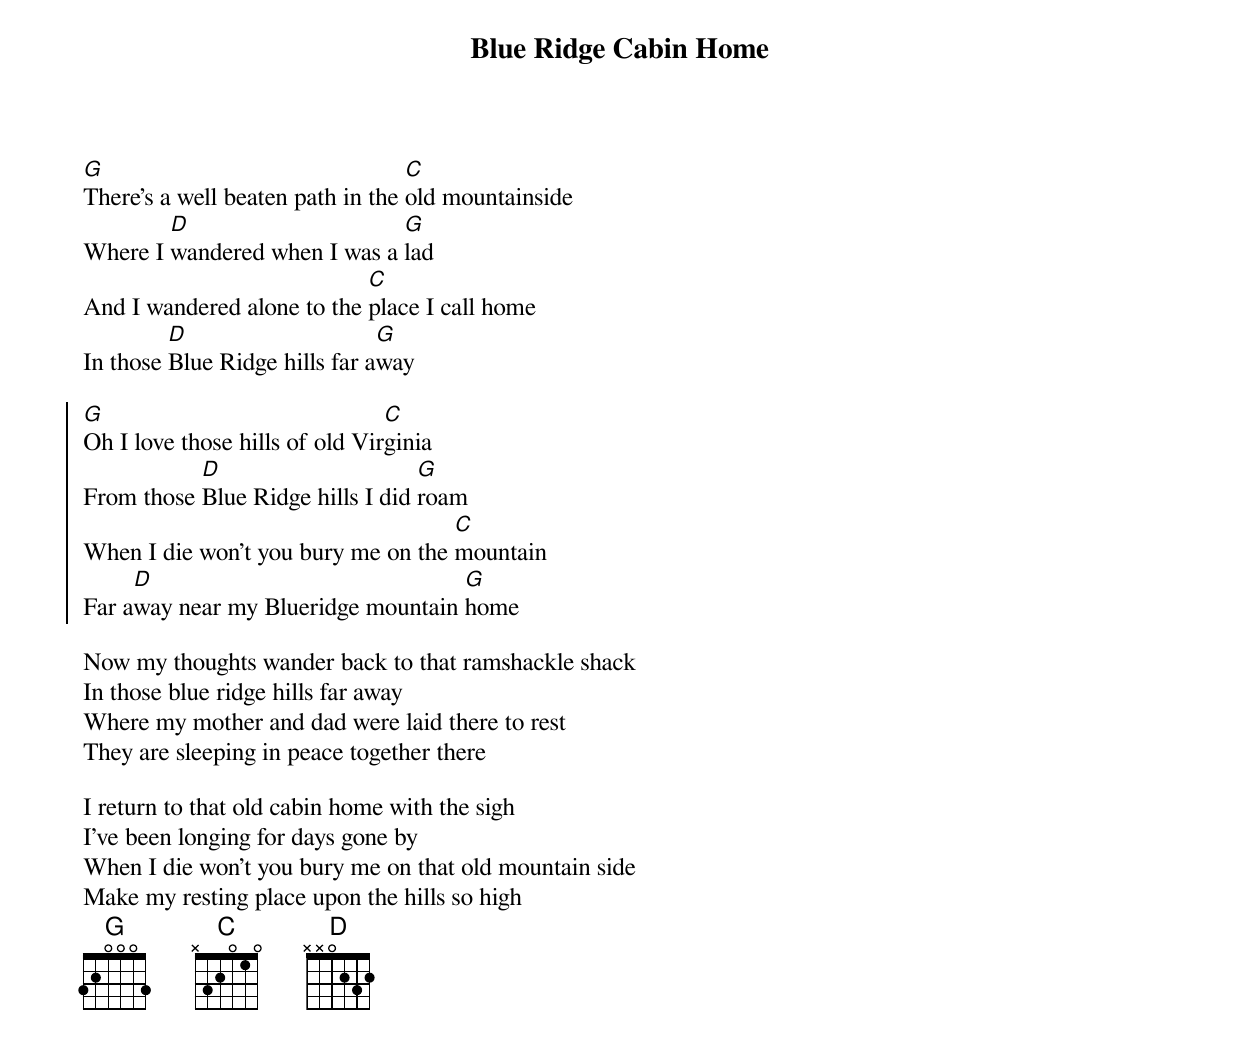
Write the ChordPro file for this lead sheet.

{title: Blue Ridge Cabin Home}

[G]There's a well beaten path in the [C]old mountainside
Where I [D]wandered when I was a [G]lad
And I wandered alone to the [C]place I call home
In those [D]Blue Ridge hills far a[G]way

{start_of_chorus}
[G]Oh I love those hills of old Vir[C]ginia
From those [D]Blue Ridge hills I did [G]roam
When I die won't you bury me on the [C]mountain
Far a[D]way near my Blueridge mountain [G]home
{end_of_chorus}

Now my thoughts wander back to that ramshackle shack
In those blue ridge hills far away
Where my mother and dad were laid there to rest
They are sleeping in peace together there

I return to that old cabin home with the sigh
I've been longing for days gone by
When I die won't you bury me on that old mountain side
Make my resting place upon the hills so high
